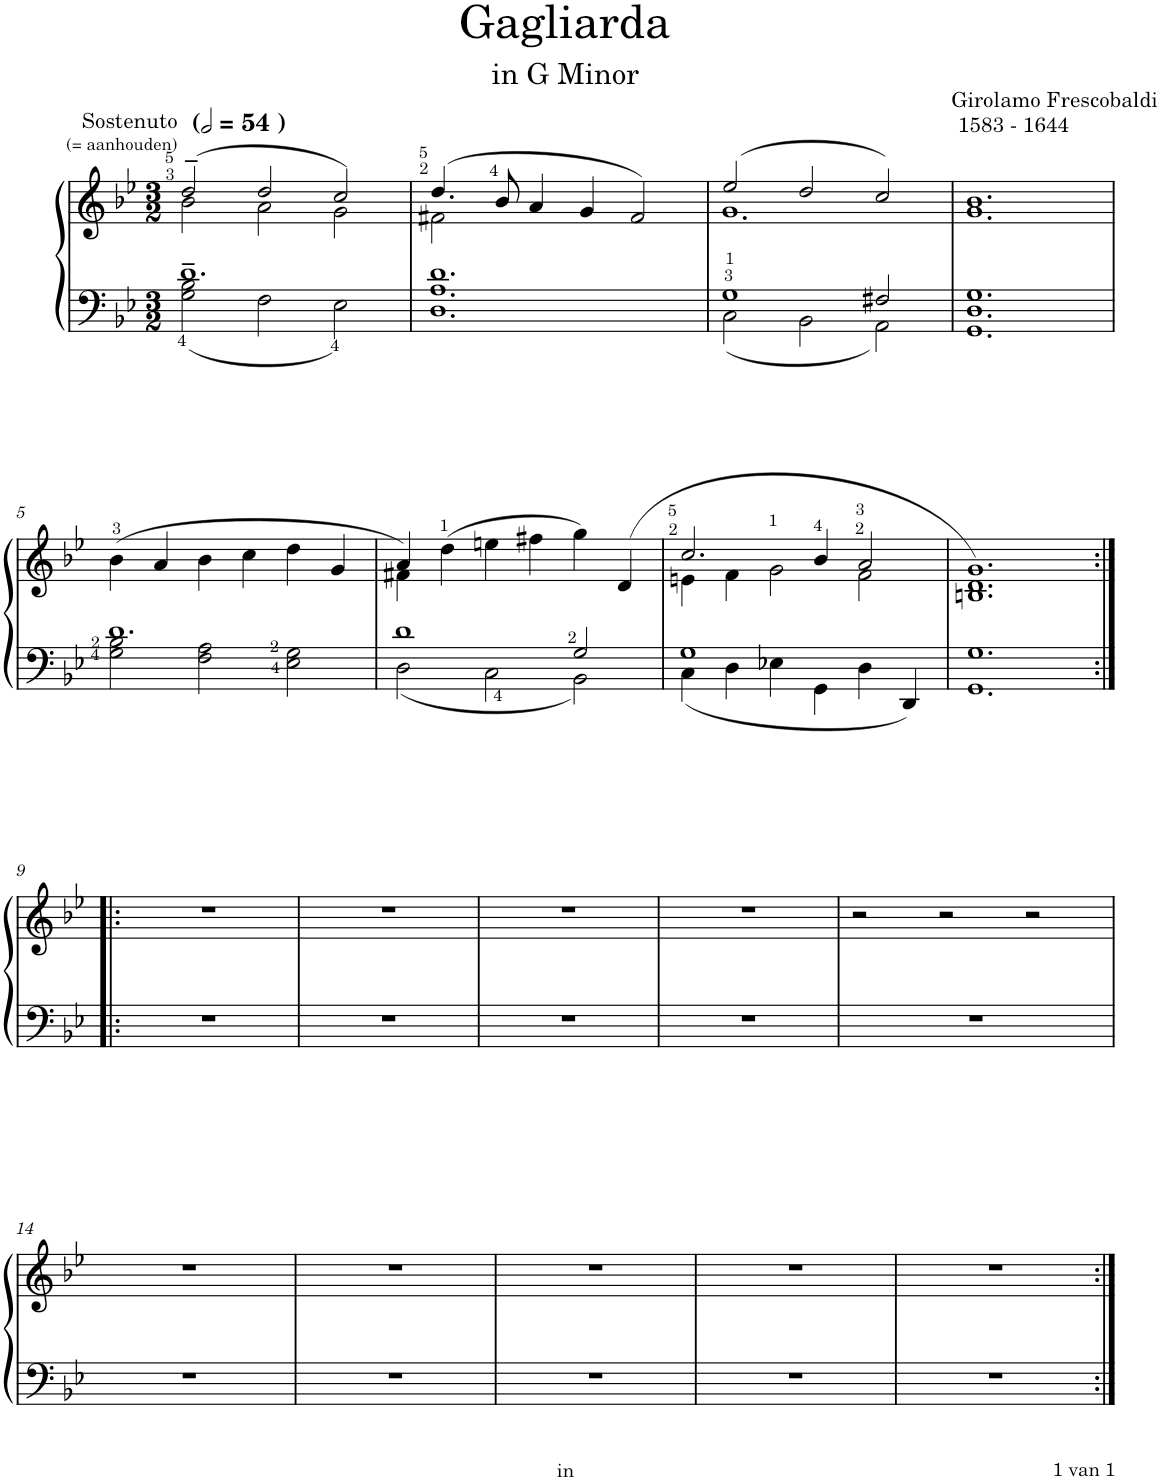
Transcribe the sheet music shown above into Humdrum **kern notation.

**kern	**kern
*part1	*part1
*staff2	*staff1
*I"Piano	*
*I'Pno.	*
*clefF4	*clefG2
*k[b-e-]	*k[b-e-]
*M3/2	*M3/2
*MM108	*MM108
=1	=1
*^	*^
!	!	!LO:TX:a:t=Sostenuto	!
!	!	!LO:TX:a:B:t=(	!
!	!	!LO:TX:a:B:t=)	!
!	!	!LO:TX:a:t=(= aanhouden)	!
1.d~	2G\ 2B-\	(2dd~/	2b-\
.	2F\	2dd/)	2a\
.	2E-\	2cc/	2g\
=2	=2	=2	=2
1.d	1.D 1.A	2f#X\	(>4.dd/
.	.	.	8b-/)
.	.	2ryy	4a/
.	.	.	4g/
.	.	2ryy	2f#/
=3	=3	=3	=3
1G	2C\	(2ee-/	1.g
.	2BB-\	2dd/)	.
2F#X/	2AA\	2cc/	.
=4	=4	=4	=4
1.G	1.GG 1.D	1.b-	1.g
*	*	*v	*v
!!LO:LB:g=z
=5	=5	=5
1.d	2G\ 2B-\	(4b-\
.	.	4a/
.	2F\ 2A\	4b-\
.	.	4cc\
.	2E-\ 2G\	4dd\
.	.	4g/
=6	=6	=6
*	*	*^
1d	2D\	4a/)	4f#X\
.	.	(4dd\	4ryy
.	2C\	4een\	2ryy
.	.	4ff#X\	.
2G/	2BB-\	4gg\)	2ryy
.	.	(4d/	.
=7	=7	=7	=7
1G	4C\	2.cc/	4en\
.	4D\	.	4f\
.	4E-X\	.	2g\
.	4GG\	4b-/	.
2ryy	4D\	2a/	2f\
.	4DD/	.	.
=8	=8	=8	=8
1.G	1.GG	1.g)	1.Bn 1.d
*v	*v	*	*
*	*v	*v
!!LO:LB:g=z
=9:|!|:	=9:|!|:
1.r	1.r
=10	=10
1.r	1.r
=11	=11
1.r	1.r
=12	=12
1.r	1.r
=13	=13
1.r	2r
.	2r
.	2r
!!LO:LB:g=z
=14	=14
1.r	1.r
=15	=15
1.r	1.r
=16	=16
1.r	1.r
=17	=17
1.r	1.r
=18	=18
1.r	1.r
=:|!	=:|!
*-	*-
